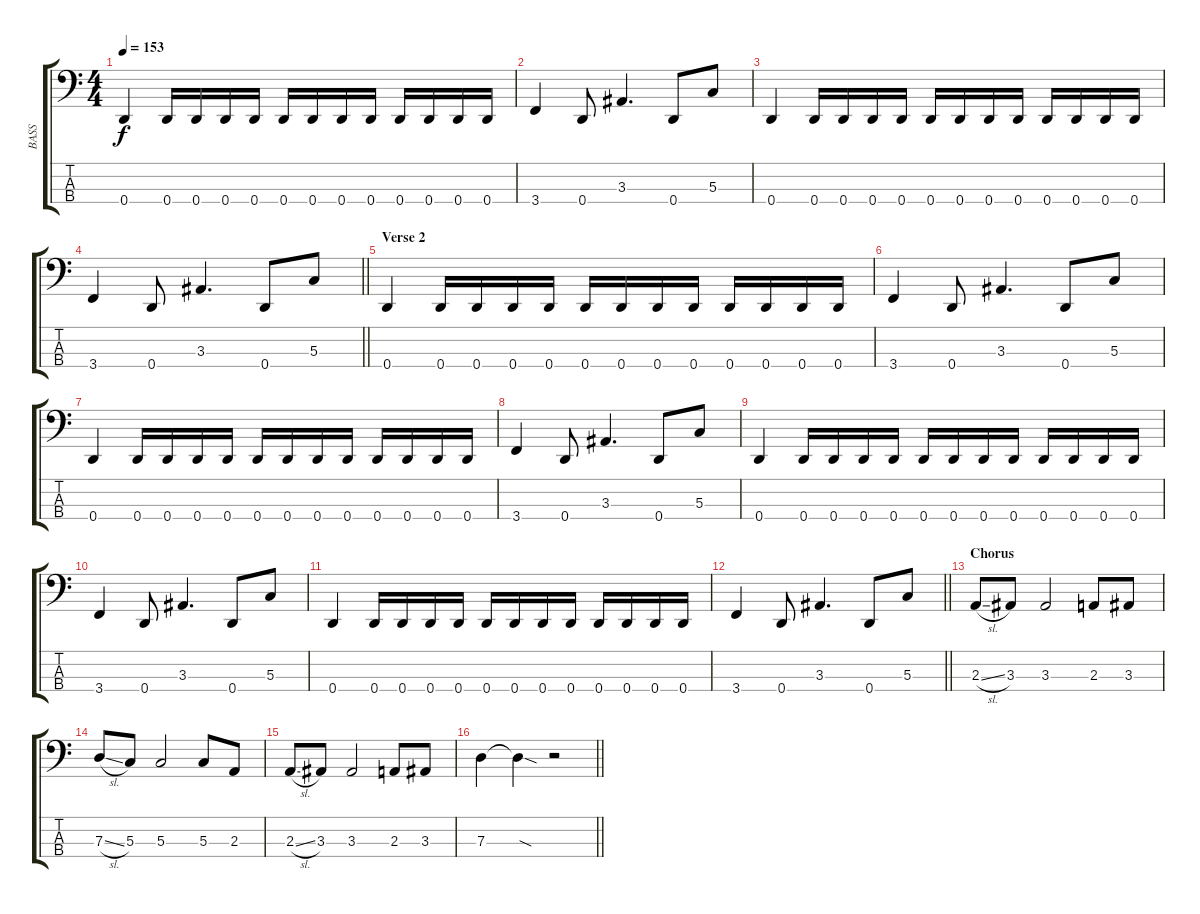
\track ("BASS" "BASS") {instrument electricbassfinger}
\staff {score tabs}
\tuning (F2 C2 G1 D1) {hide}
\ts (4 4)
\tempo 153
\clef f4
\ks c
0.4.4{dy f} 0.4.16 0.4.16 0.4.16 0.4.16 0.4.16 0.4.16 0.4.16 0.4.16 0.4.16 0.4.16 0.4.16 0.4.16 |
3.4.4 0.4.8 3.3.4{d} 0.4.8 5.3.8 |
0.4.4 0.4.16 0.4.16 0.4.16 0.4.16 0.4.16 0.4.16 0.4.16 0.4.16 0.4.16 0.4.16 0.4.16 0.4.16 |
\barLineRight lightlight
3.4.4 0.4.8 3.3.4{d} 0.4.8 5.3.8 |
\section ("" "Verse 2")
0.4.4 0.4.16 0.4.16 0.4.16 0.4.16 0.4.16 0.4.16 0.4.16 0.4.16 0.4.16 0.4.16 0.4.16 0.4.16 |
3.4.4 0.4.8 3.3.4{d} 0.4.8 5.3.8 |
0.4.4 0.4.16 0.4.16 0.4.16 0.4.16 0.4.16 0.4.16 0.4.16 0.4.16 0.4.16 0.4.16 0.4.16 0.4.16 |
3.4.4 0.4.8 3.3.4{d} 0.4.8 5.3.8 |
0.4.4 0.4.16 0.4.16 0.4.16 0.4.16 0.4.16 0.4.16 0.4.16 0.4.16 0.4.16 0.4.16 0.4.16 0.4.16 |
3.4.4 0.4.8 3.3.4{d} 0.4.8 5.3.8 |
0.4.4 0.4.16 0.4.16 0.4.16 0.4.16 0.4.16 0.4.16 0.4.16 0.4.16 0.4.16 0.4.16 0.4.16 0.4.16 |
\barLineRight lightlight
3.4.4 0.4.8 3.3.4{d} 0.4.8 5.3.8 |
\section ("" "Chorus")
2.3{sl}.8 3.3.8 3.3.2 2.3.8 3.3.8 |
7.3{sl}.8 5.3.8 5.3.2 5.3.8 2.3.8 |
2.3{sl}.8 3.3.8 3.3.2 2.3.8 3.3.8 |
\barLineRight lightlight
7.3.4 7.3{sod t}.4 r.2
